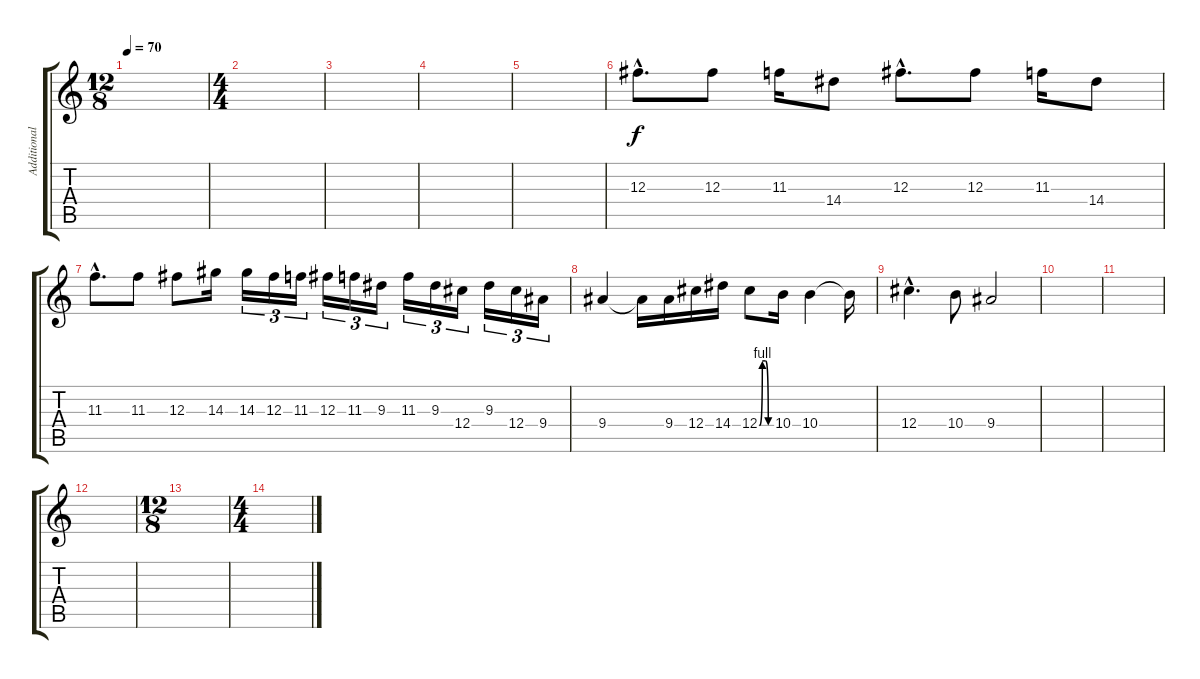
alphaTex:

\track ("Additional Guitar" "Additional") {instrument distortionguitar}
\staff {score tabs}
\tuning (Eb4 Bb3 Gb3 Db3 Ab2 Eb2) {hide}
\ts (12 8)
\tempo 70
\clef g2
\ks c
|
\ts (4 4)
|
|
|
|
12.3{hac}.8{d} 12.3.8 11.3.16 14.4.8 12.3{hac}.8{d} 12.3.8 11.3.16 14.4.8 |
11.3{hac}.8{d} 11.3.8 12.3.8 14.3.16 14.3.16{tu (3 2)} 12.3.16{tu (3 2)} 11.3.16{tu (3 2)} 12.3.16{tu (3 2)} 11.3.16{tu (3 2)} 9.3.16{tu (3 2)} 11.3.16{tu (3 2)} 9.3.16{tu (3 2)} 12.4.16{tu (3 2)} 9.3.16{tu (3 2)} 12.4.16{tu (3 2)} 9.4.16{tu (3 2)} |
9.4.4 9.4{t}.16 9.4.16 12.4.16 14.4.16 12.4{be (custom 0 0 15 4 30 4 45 0 60 0)}.8 10.4.16 10.4.4 10.4{t}.16 |
12.4{hac}.4{d} 10.4.8 9.4.2 |
|
|
|
\ts (12 8)
|
\ts (4 4)
